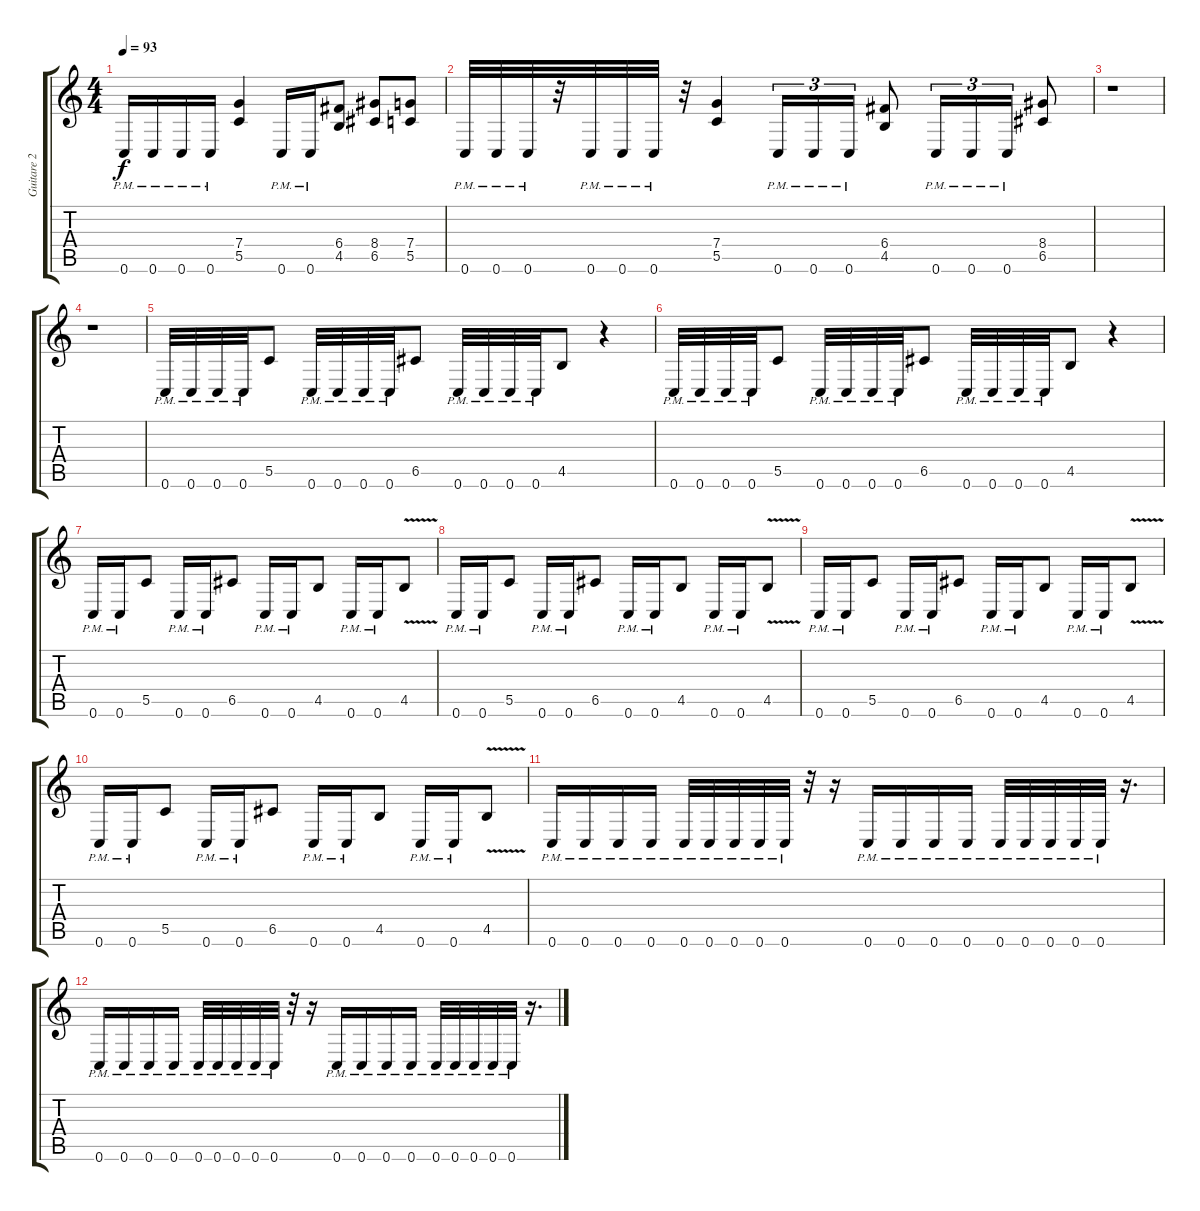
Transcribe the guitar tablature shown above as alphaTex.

\track ("Guitare 2" "Guitare 2") {instrument distortionguitar}
\staff {score tabs}
\tuning (D4 A3 F3 C3 G2 C2) {hide}
\ts (4 4)
\tempo 93
\clef g2
\ks c
0.6{pm}.16{dy f} 0.6{pm}.16 0.6{pm}.16 0.6{pm}.16 (7.4 5.5).4 0.6{pm}.16 0.6{pm}.16 (6.4 4.5).8 (8.4 6.5).8 (7.4 5.5).8 |
0.6{pm}.32 0.6{pm}.32 0.6{pm}.32 r.32 0.6{pm}.32 0.6{pm}.32 0.6{pm}.32 r.32 (7.4 5.5).4 0.6{pm}.16{tu (3 2)} 0.6{pm}.16{tu (3 2)} 0.6{pm}.16{tu (3 2)} (6.4 4.5).8 0.6{pm}.16{tu (3 2)} 0.6{pm}.16{tu (3 2)} 0.6{pm}.16{tu (3 2)} (8.4 6.5).8 |
\section ("" "")
r.1 |
r.1 |
0.6{pm}.32 0.6{pm}.32 0.6{pm}.32 0.6{pm}.32 5.5.8 0.6{pm}.32 0.6{pm}.32 0.6{pm}.32 0.6{pm}.32 6.5.8 0.6{pm}.32 0.6{pm}.32 0.6{pm}.32 0.6{pm}.32 4.5.8 r.4 |
0.6{pm}.32 0.6{pm}.32 0.6{pm}.32 0.6{pm}.32 5.5.8 0.6{pm}.32 0.6{pm}.32 0.6{pm}.32 0.6{pm}.32 6.5.8 0.6{pm}.32 0.6{pm}.32 0.6{pm}.32 0.6{pm}.32 4.5.8 r.4 |
0.6{pm}.16 0.6{pm}.16 5.5.8 0.6{pm}.16 0.6{pm}.16 6.5.8 0.6{pm}.16 0.6{pm}.16 4.5.8 0.6{pm}.16 0.6{pm}.16 4.5{v}.8 |
0.6{pm}.16 0.6{pm}.16 5.5.8 0.6{pm}.16 0.6{pm}.16 6.5.8 0.6{pm}.16 0.6{pm}.16 4.5.8 0.6{pm}.16 0.6{pm}.16 4.5{v}.8 |
0.6{pm}.16 0.6{pm}.16 5.5.8 0.6{pm}.16 0.6{pm}.16 6.5.8 0.6{pm}.16 0.6{pm}.16 4.5.8 0.6{pm}.16 0.6{pm}.16 4.5{v}.8 |
0.6{pm}.16 0.6{pm}.16 5.5.8 0.6{pm}.16 0.6{pm}.16 6.5.8 0.6{pm}.16 0.6{pm}.16 4.5.8 0.6{pm}.16 0.6{pm}.16 4.5{v}.8 |
\section ("" "")
0.6{pm}.16 0.6{pm}.16 0.6{pm}.16 0.6{pm}.16 0.6{pm}.32 0.6{pm}.32 0.6{pm}.32 0.6{pm}.32 0.6{pm}.32 r.32 r.16 0.6{pm}.16 0.6{pm}.16 0.6{pm}.16 0.6{pm}.16 0.6{pm}.32 0.6{pm}.32 0.6{pm}.32 0.6{pm}.32 0.6{pm}.32 r.16{d} |
0.6{pm}.16 0.6{pm}.16 0.6{pm}.16 0.6{pm}.16 0.6{pm}.32 0.6{pm}.32 0.6{pm}.32 0.6{pm}.32 0.6{pm}.32 r.32 r.16 0.6{pm}.16 0.6{pm}.16 0.6{pm}.16 0.6{pm}.16 0.6{pm}.32 0.6{pm}.32 0.6{pm}.32 0.6{pm}.32 0.6{pm}.32 r.16{d}
